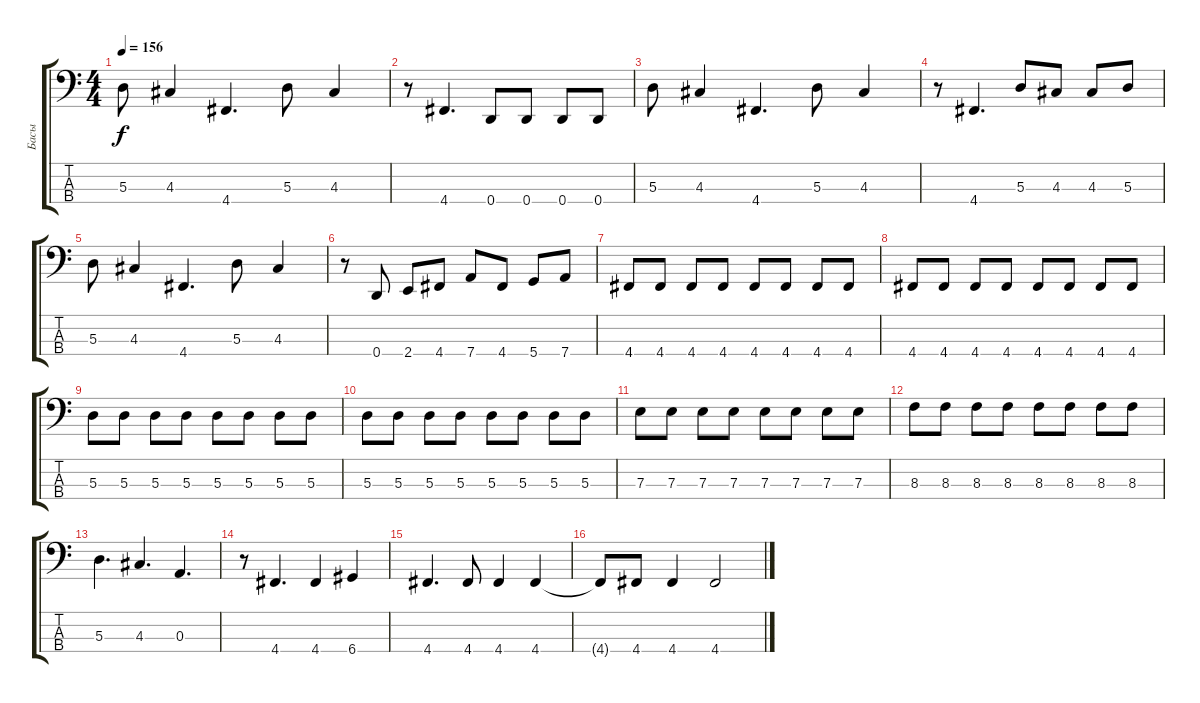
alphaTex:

\track ("Басы" "Басы") {instrument electricbasspick}
\staff {score tabs}
\tuning (G2 D2 A1 D1) {hide}
\ts (4 4)
\tempo 156
\clef f4
\ks c
5.3.8{dy f} 4.3.4 4.4.4{d} 5.3.8 4.3.4 |
r.8 4.4.4{d} 0.4.8 0.4.8 0.4.8 0.4.8 |
5.3.8 4.3.4 4.4.4{d} 5.3.8 4.3.4 |
r.8 4.4.4{d} 5.3.8 4.3.8 4.3.8 5.3.8 |
5.3.8 4.3.4 4.4.4{d} 5.3.8 4.3.4 |
r.8 0.4.8 2.4.8 4.4.8 7.4.8 4.4.8 5.4.8 7.4.8 |
4.4.8 4.4.8 4.4.8 4.4.8 4.4.8 4.4.8 4.4.8 4.4.8 |
4.4.8 4.4.8 4.4.8 4.4.8 4.4.8 4.4.8 4.4.8 4.4.8 |
5.3.8 5.3.8 5.3.8 5.3.8 5.3.8 5.3.8 5.3.8 5.3.8 |
5.3.8 5.3.8 5.3.8 5.3.8 5.3.8 5.3.8 5.3.8 5.3.8 |
7.3.8 7.3.8 7.3.8 7.3.8 7.3.8 7.3.8 7.3.8 7.3.8 |
8.3.8 8.3.8 8.3.8 8.3.8 8.3.8 8.3.8 8.3.8 8.3.8 |
5.3.4{d} 4.3.4{d} 0.3.4{d} |
r.8 4.4.4{d} 4.4.4 6.4.4 |
4.4.4{d} 4.4.8 4.4.4 4.4.4 |
4.4{t}.8 4.4.8 4.4.4 4.4.2
